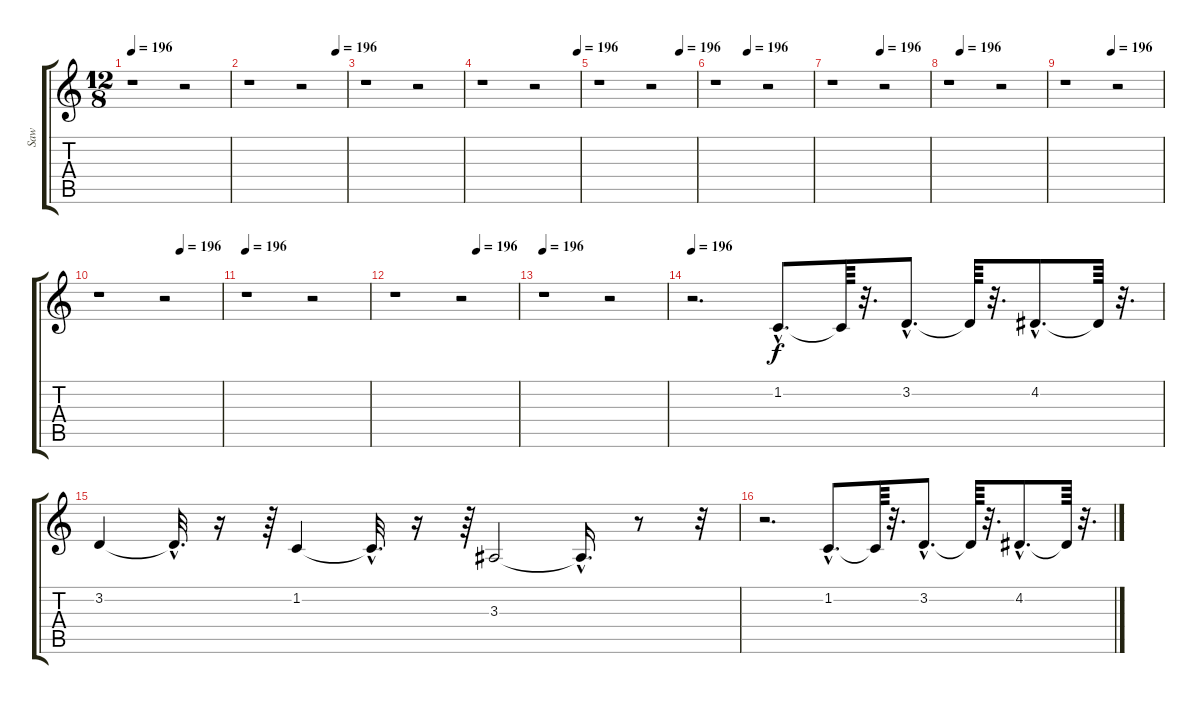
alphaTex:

\track ("Saw" "Saw") {instrument lead2sawtooth}
\staff {score tabs}
\tuning (E4 B3 G3 D3 A2 E2) {hide}
\ts (12 8)
\tempo 196
\clef g2
\ks c
r.1{dy f} r.2 |
\tempo (196 0.8958333333333334)
r.1 r.2 |
r.1 r.2 |
\tempo (196 0.9791666666666666)
r.1 r.2 |
\tempo (196 0.8333333333333334)
r.1 r.2 |
\tempo (196 0.3333333333333333)
r.1 r.2 |
\tempo (196 0.5)
r.1 r.2 |
\tempo (196 0.125)
r.1 r.2 |
\tempo (196 0.4791666666666667)
r.1 r.2 |
\tempo (196 0.6666666666666666)
r.1 r.2 |
\tempo 196
r.1 r.2 |
\tempo (196 0.6666666666666666)
r.1 r.2 |
\tempo 196
r.1 r.2 |
\tempo 196
r.2{d} 1.2{hac}.8{d} 1.2{t}.64 r.32{d} 3.2{hac}.8{d} 3.2{t}.64 r.32{d} 4.2{hac}.8{d} 4.2{t}.64 r.32{d} |
3.2.4 3.2{hac t}.32{d} r.16 r.64 1.2.4 1.2{hac t}.32{d} r.16 r.64 3.3.2 3.3{hac t}.16{d} r.8 r.32 |
r.2{d} 1.2{hac}.8{d} 1.2{t}.64 r.32{d} 3.2{hac}.8{d} 3.2{t}.64 r.32{d} 4.2{hac}.8{d} 4.2{t}.64 r.32{d}
